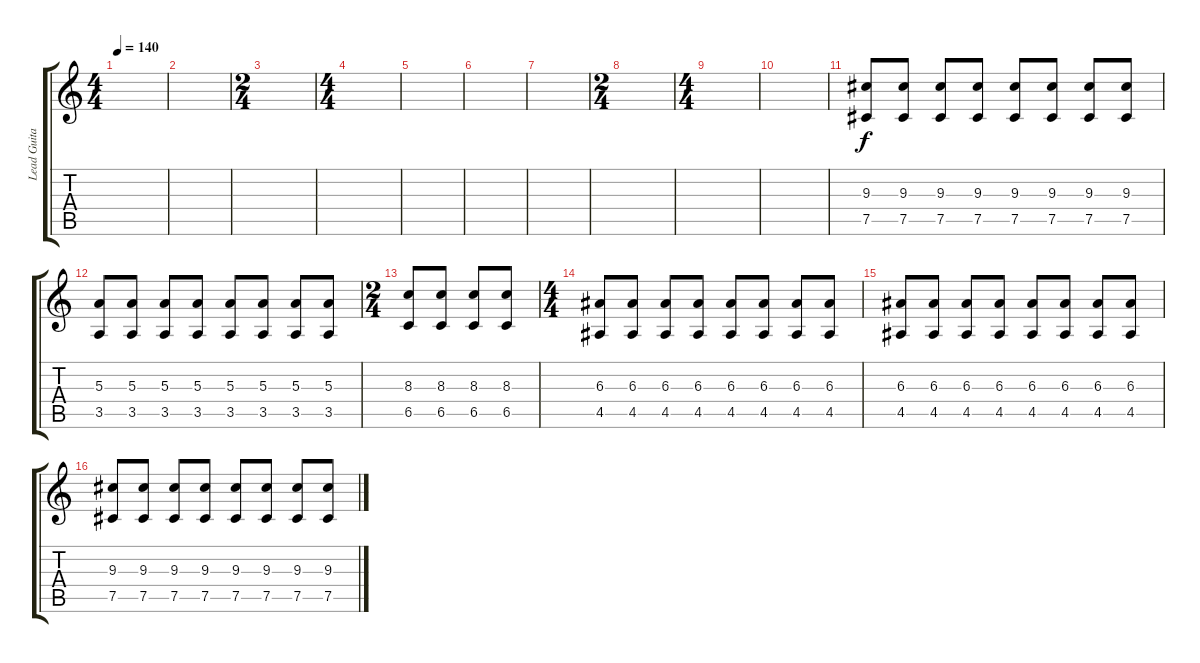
\track ("Lead Guitar" "Lead Guita") {instrument distortionguitar}
\staff {score tabs}
\tuning (Db4 Ab3 E3 B2 Gb2 Db2) {hide}
\ts (4 4)
\tempo 140
\clef g2
\ks c
|
|
\ts (2 4)
|
\ts (4 4)
|
|
|
|
\ts (2 4)
|
\ts (4 4)
|
|
(9.3 7.5).8{volume 15 balance 8} (9.3 7.5).8 (9.3 7.5).8 (9.3 7.5).8 (9.3 7.5).8 (9.3 7.5).8 (9.3 7.5).8 (9.3 7.5).8 |
(5.3 3.5).8 (5.3 3.5).8 (5.3 3.5).8 (5.3 3.5).8 (5.3 3.5).8 (5.3 3.5).8 (5.3 3.5).8 (5.3 3.5).8 |
\ts (2 4)
(8.3 6.5).8 (8.3 6.5).8 (8.3 6.5).8 (8.3 6.5).8 |
\ts (4 4)
(6.3 4.5).8 (6.3 4.5).8 (6.3 4.5).8 (6.3 4.5).8 (6.3 4.5).8 (6.3 4.5).8 (6.3 4.5).8 (6.3 4.5).8 |
(6.3 4.5).8 (6.3 4.5).8 (6.3 4.5).8 (6.3 4.5).8 (6.3 4.5).8 (6.3 4.5).8 (6.3 4.5).8 (6.3 4.5).8 |
(9.3 7.5).8 (9.3 7.5).8 (9.3 7.5).8 (9.3 7.5).8 (9.3 7.5).8 (9.3 7.5).8 (9.3 7.5).8 (9.3 7.5).8
